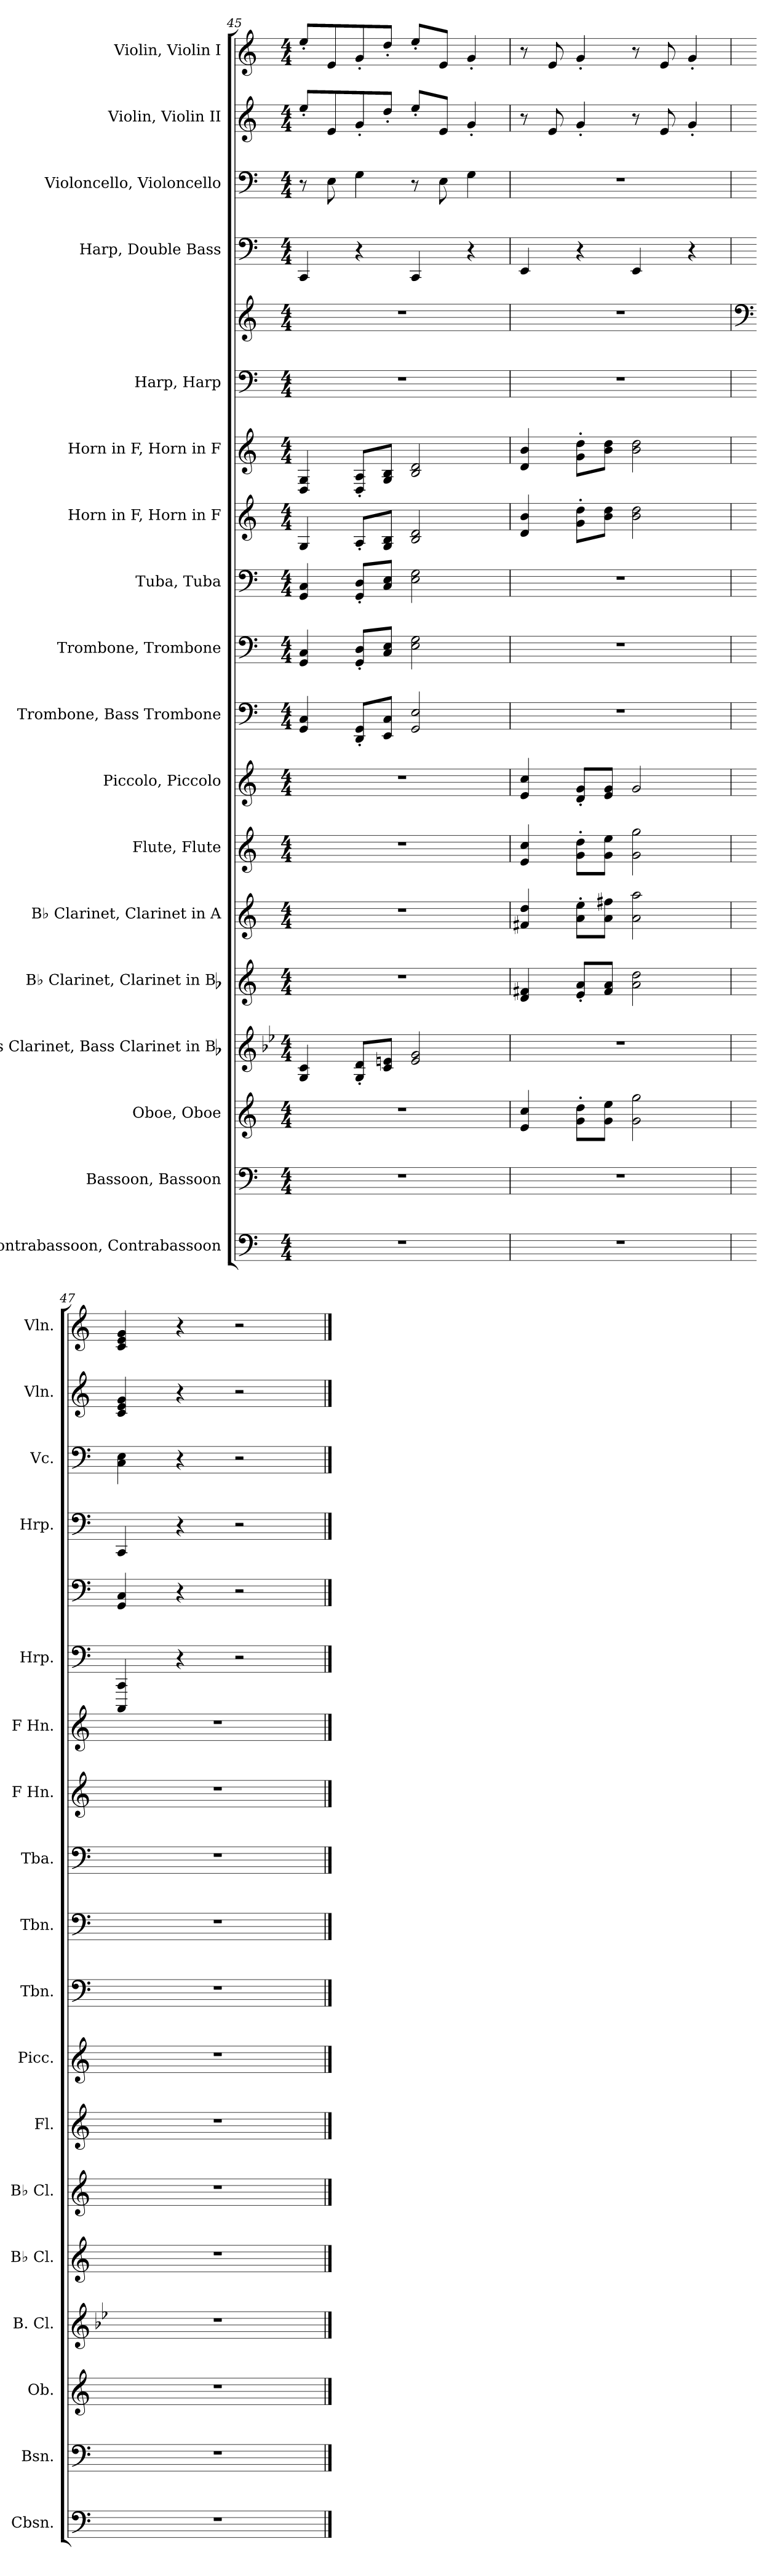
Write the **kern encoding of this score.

**kern	**kern	**kern	**kern	**kern	**kern	**kern	**kern	**kern	**kern	**kern	**kern	**kern	**kern	**kern	**kern	**kern	**kern	**kern
*part18	*part17	*part16	*part15	*part14	*part13	*part12	*part11	*part10	*part9	*part8	*part7	*part6	*part5	*part5	*part4	*part3	*part2	*part1
*staff19	*staff18	*staff17	*staff16	*staff15	*staff14	*staff13	*staff12	*staff11	*staff10	*staff9	*staff8	*staff7	*staff6	*staff5	*staff4	*staff3	*staff2	*staff1
*I"Contrabassoon, Contrabassoon	*I"Bassoon, Bassoon	*I"Oboe, Oboe	*I"Bass Clarinet, Bass Clarinet in Bb	*I"B♭ Clarinet, Clarinet in Bb	*I"B♭ Clarinet, Clarinet in A	*I"Flute, Flute	*I"Piccolo, Piccolo	*I"Trombone, Bass Trombone	*I"Trombone, Trombone	*I"Tuba, Tuba	*I"Horn in F, Horn in F	*I"Horn in F, Horn in F	*I"Harp, Harp	*	*I"Harp, Double Bass	*I"Violoncello, Violoncello	*I"Violin, Violin II	*I"Violin, Violin I
*I'Cbsn.	*I'Bsn.	*I'Ob.	*I'B. Cl.	*I'B♭ Cl.	*I'B♭ Cl.	*I'Fl.	*I'Picc.	*I'Tbn.	*I'Tbn.	*I'Tba.	*I'F Hn.	*I'F Hn.	*I'Hrp.	*	*I'Hrp.	*I'Vc.	*I'Vln.	*I'Vln.
!!LO:PB:g=z
*clefF4	*clefF4	*clefG2	*clefG2	*clefG2	*clefG2	*clefG2	*clefG2	*clefF4	*clefF4	*clefF4	*clefG2	*clefG2	*clefF4	*clefG2	*clefF4	*clefF4	*clefG2	*clefG2
*ITrd7c12	*	*	*ITrd8c14	*ITrd1c2	*ITrd1c2	*	*ITrd-7c-12	*	*	*	*ITrd4c7	*ITrd4c7	*	*	*	*	*	*
*k[]	*k[]	*k[]	*k[b-e-]	*k[b-e-]	*k[b-e-]	*k[]	*k[]	*k[]	*k[]	*k[]	*k[b-]	*k[b-]	*k[]	*k[]	*k[]	*k[]	*k[]	*k[]
*M4/4	*M4/4	*M4/4	*M4/4	*M4/4	*M4/4	*M4/4	*M4/4	*M4/4	*M4/4	*M4/4	*M4/4	*M4/4	*M4/4	*M4/4	*M4/4	*M4/4	*M4/4	*M4/4
=45	=45	=45	=45	=45	=45	=45	=45	=45	=45	=45	=45	=45	=45	=45	=45	=45	=45	=45
1r	1r	1r	4GG/ 4C/	1r	1r	1r	1r	4GG/ 4C/	4GG/ 4C/	4GG/ 4C/	4C/	4GG/ 4C/	1r	1r	4CC/	8r	8ee'/L	8ee'/L
.	.	.	.	.	.	.	.	.	.	.	.	.	.	.	.	8E\	8e/	8e/
.	.	.	8GG/' 8D/'L	.	.	.	.	8DD/' 8GG/'L	8GG/' 8D/'L	8GG/' 8D/'L	8D'/L	8GG/' 8D/'L	.	.	4r	4G\	8g'/	8g'/
.	.	.	8C/ 8En/J	.	.	.	.	8EE/ 8C/J	8C/ 8E/J	8C/ 8E/J	8C/ 8E/J	8C/ 8E/J	.	.	.	.	8dd'/J	8dd'/J
.	.	.	2E/ 2G/	.	.	.	.	2GG/ 2E/	2E\ 2G\	2E\ 2G\	2E/ 2G/	2E/ 2G/	.	.	4CC/	8r	8ee'/L	8ee'/L
.	.	.	.	.	.	.	.	.	.	.	.	.	.	.	.	8E\	8e/J	8e/J
.	.	.	.	.	.	.	.	.	.	.	.	.	.	.	4r	4G\	4g'/	4g'/
=46	=46	=46	=46	=46	=46	=46	=46	=46	=46	=46	=46	=46	=46	=46	=46	=46	=46	=46
1r	1r	4e/ 4cc/	1r	4c/ 4en/	4en/ 4cc/	4e/ 4cc/	4ee/ 4ccc/	1r	1r	1r	4G/ 4e/	4G/ 4e/	1r	1r	4EE/	1r	8r	8r
.	.	.	.	.	.	.	.	.	.	.	.	.	.	.	.	.	8e/	8e/
.	.	8g\' 8dd\'L	.	8d/' 8g/'L	8g\' 8dd\'L	8g\' 8dd\'L	8dd/' 8gg/'L	.	.	.	8c\' 8g\'L	8c\' 8g\'L	.	.	4r	.	4g'/	4g'/
.	.	8g\ 8ee\J	.	8e/ 8g/J	8g\ 8een\J	8g\ 8ee\J	8ee/ 8gg/J	.	.	.	8e\ 8g\J	8e\ 8g\J	.	.	.	.	.	.
.	.	2g\ 2gg\	.	2g\ 2cc\	2g\ 2gg\	2g\ 2gg\	2gg/	.	.	.	2e\ 2g\	2e\ 2g\	.	.	4EE/	.	8r	8r
.	.	.	.	.	.	.	.	.	.	.	.	.	.	.	.	.	8e/	8e/
.	.	.	.	.	.	.	.	.	.	.	.	.	.	.	4r	.	4g'/	4g'/
=47	=47	=47	=47	=47	=47	=47	=47	=47	=47	=47	=47	=47	=47	=47	=47	=47	=47	=47
*	*	*	*	*	*	*	*	*	*	*	*	*	*	*clefF4	*	*	*	*
1r	1r	1r	1r	1r	1r	1r	1r	1r	1r	1r	1r	1r	4CCC/ 4CC/	4GG/ 4C/	4CC/	4C\ 4E\	4c/ 4e/ 4g/	4c/ 4e/ 4g/
.	.	.	.	.	.	.	.	.	.	.	.	.	4r	4r	4r	4r	4r	4r
.	.	.	.	.	.	.	.	.	.	.	.	.	2r	2r	2r	2r	2r	2r
==	==	==	==	==	==	==	==	==	==	==	==	==	==	==	==	==	==	==
*-	*-	*-	*-	*-	*-	*-	*-	*-	*-	*-	*-	*-	*-	*-	*-	*-	*-	*-
